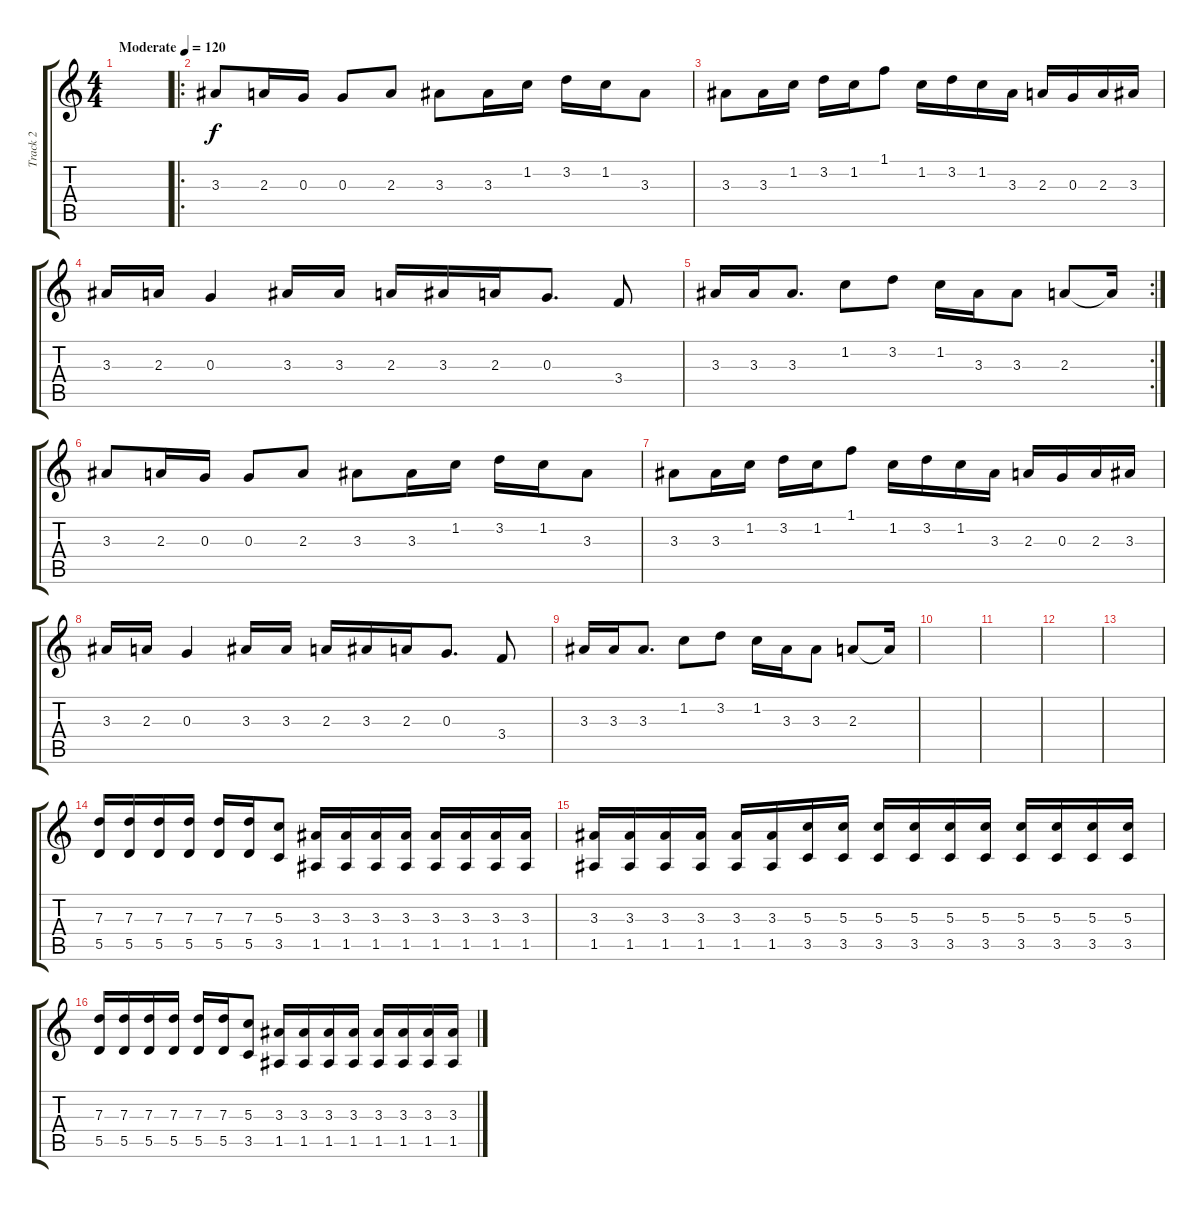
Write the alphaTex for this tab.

\track ("Track 2" "Track 2") {instrument distortionguitar}
\staff {score tabs}
\tuning (E4 B3 G3 D3 A2 D2) {hide}
\ts (4 4)
\tempo (120 "Moderate")
\clef g2
\ks c
|
\ro
3.3.8 2.3.16 0.3.16 0.3.8 2.3.8 3.3.8 3.3.16 1.2.16 3.2.16 1.2.16 3.3.8 |
3.3.8 3.3.16 1.2.16 3.2.16 1.2.16 1.1.8 1.2.16 3.2.16 1.2.16 3.3.16 2.3.16 0.3.16 2.3.16 3.3.16 |
3.3.16 2.3.16 0.3.4 3.3.16 3.3.16 2.3.16 3.3.16 2.3.16 0.3.8{d} 3.4.8 |
\rc 2
3.3.16 3.3.16 3.3.8{d} 1.2.8 3.2.8 1.2.16 3.3.16 3.3.8 2.3.8 2.3{t}.16 |
3.3.8 2.3.16 0.3.16 0.3.8 2.3.8 3.3.8 3.3.16 1.2.16 3.2.16 1.2.16 3.3.8 |
3.3.8 3.3.16 1.2.16 3.2.16 1.2.16 1.1.8 1.2.16 3.2.16 1.2.16 3.3.16 2.3.16 0.3.16 2.3.16 3.3.16 |
3.3.16 2.3.16 0.3.4 3.3.16 3.3.16 2.3.16 3.3.16 2.3.16 0.3.8{d} 3.4.8 |
3.3.16 3.3.16 3.3.8{d} 1.2.8 3.2.8 1.2.16 3.3.16 3.3.8 2.3.8 2.3{t}.16 |
|
|
|
|
(7.3 5.5).16 (7.3 5.5).16 (7.3 5.5).16 (7.3 5.5).16 (7.3 5.5).16 (7.3 5.5).16 (5.3 3.5).8 (3.3 1.5).16 (3.3 1.5).16 (3.3 1.5).16 (3.3 1.5).16 (3.3 1.5).16 (3.3 1.5).16 (3.3 1.5).16 (3.3 1.5).16 |
(3.3 1.5).16 (3.3 1.5).16 (3.3 1.5).16 (3.3 1.5).16 (3.3 1.5).16 (3.3 1.5).16 (5.3 3.5).16 (5.3 3.5).16 (5.3 3.5).16 (5.3 3.5).16 (5.3 3.5).16 (5.3 3.5).16 (5.3 3.5).16 (5.3 3.5).16 (5.3 3.5).16 (5.3 3.5).16 |
(7.3 5.5).16 (7.3 5.5).16 (7.3 5.5).16 (7.3 5.5).16 (7.3 5.5).16 (7.3 5.5).16 (5.3 3.5).8 (3.3 1.5).16 (3.3 1.5).16 (3.3 1.5).16 (3.3 1.5).16 (3.3 1.5).16 (3.3 1.5).16 (3.3 1.5).16 (3.3 1.5).16
